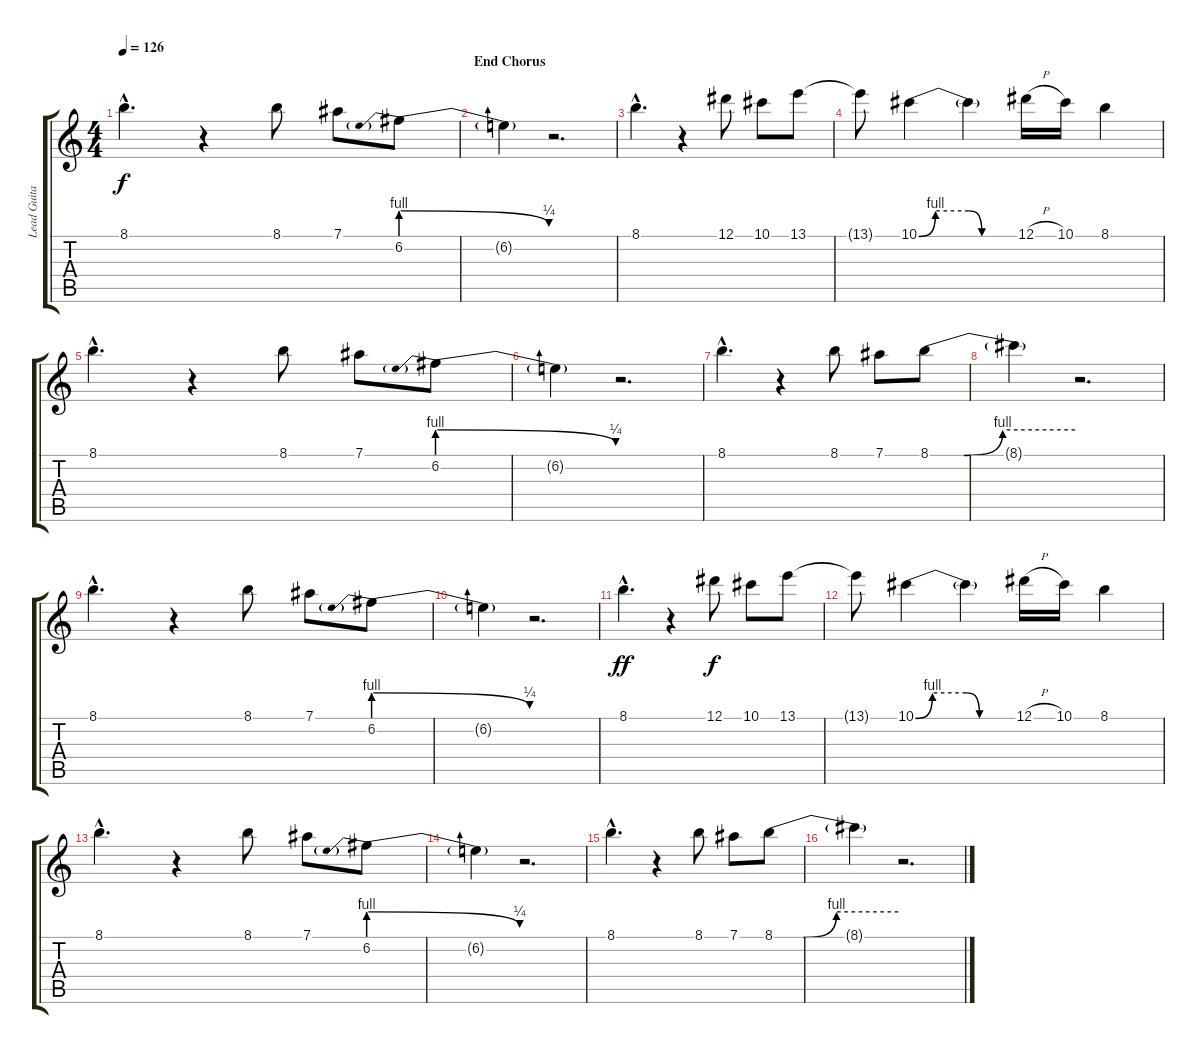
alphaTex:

\track ("Lead Guitar" "Lead Guita") {instrument distortionguitar}
\staff {score tabs}
\tuning (Eb4 Bb3 Gb3 Db3 Ab2 Eb2) {hide}
\ts (4 4)
\tempo 126
\clef g2
\ks c
8.1{hac}.4{d dy f} r.4 8.1.8 7.1.8 6.2{be (prebendrelease 0 4 60 1)}.8 |
\section ("" "End Chorus")
6.2{t}.4 r.2{d} |
8.1{hac}.4{d} r.4 12.1.8 10.1.8 13.1.8 |
13.1{t}.8 10.1{be (custom 0 0 10 4 30 4 38 0 60 0)}.4 10.1{t}.4 12.1{h}.16 10.1.16 8.1.4 |
8.1{hac}.4{d} r.4 8.1.8 7.1.8 6.2{be (prebendrelease 0 4 60 1)}.8 |
6.2{t}.4 r.2{d} |
8.1{hac}.4{d} r.4 8.1.8 7.1.8 8.1{be (custom 0 0 14 0 30 4 60 4)}.8 |
8.1{t}.4 r.2{d} |
8.1{hac}.4{d} r.4 8.1.8 7.1.8 6.2{be (prebendrelease 0 4 60 1)}.8 |
6.2{t}.4 r.2{d} |
8.1{hac}.4{d dy ff} r.4 12.1.8{dy f} 10.1.8 13.1.8 |
13.1{t}.8 10.1{be (custom 0 0 10 4 30 4 38 0 60 0)}.4 10.1{t}.4 12.1{h}.16 10.1.16 8.1.4 |
8.1{hac}.4{d} r.4 8.1.8 7.1.8 6.2{be (prebendrelease 0 4 60 1)}.8 |
6.2{t}.4 r.2{d} |
8.1{hac}.4{d} r.4 8.1.8 7.1.8 8.1{be (custom 0 0 14 0 30 4 60 4)}.8 |
8.1{t}.4 r.2{d}
